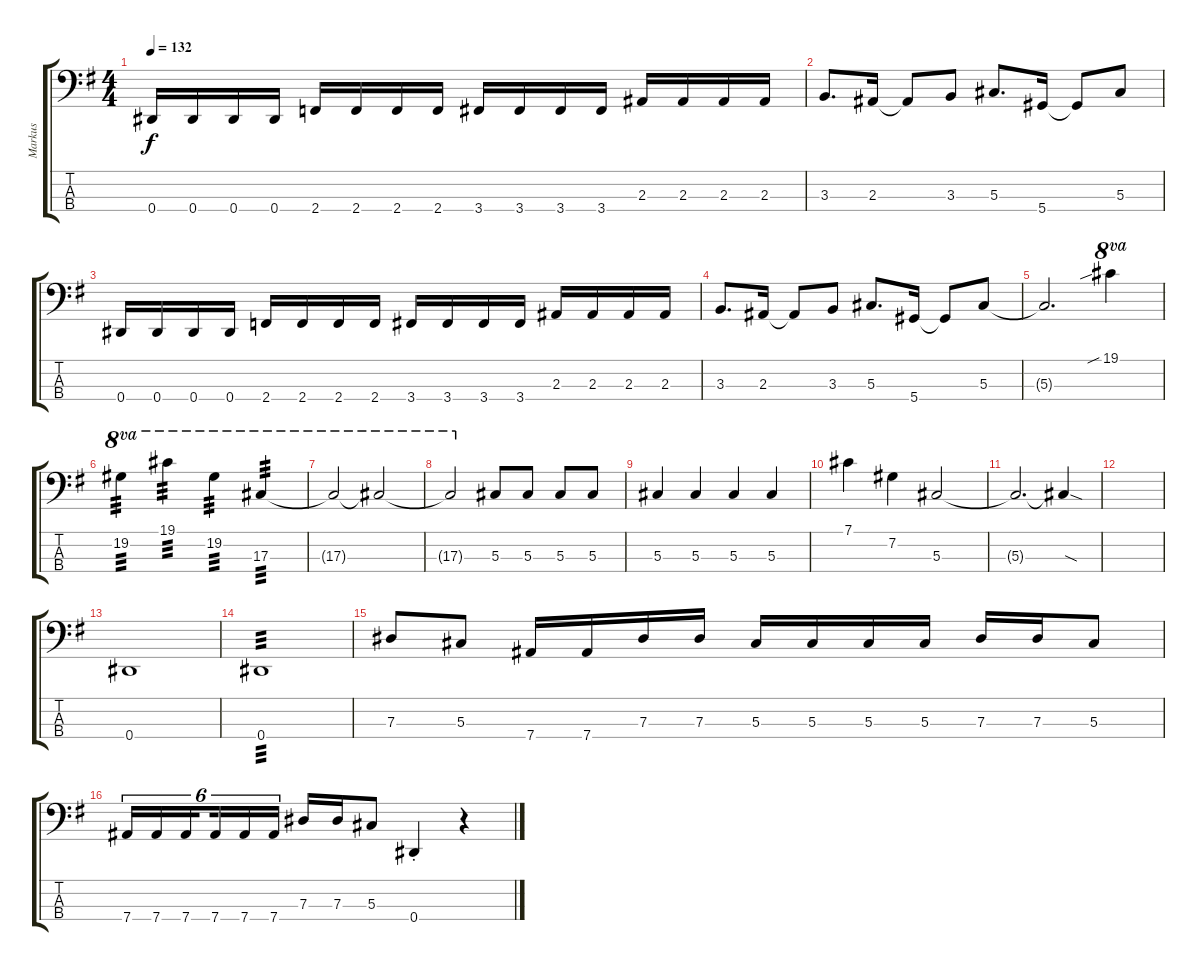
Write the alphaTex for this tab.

\track ("Markus" "Markus") {instrument electricbassfinger}
\staff {score tabs}
\tuning (Gb2 Db2 Ab1 Eb1) {hide}
\ts (4 4)
\tempo 132
\clef f4
\ks eminor
0.4.16{dy f} 0.4.16 0.4.16 0.4.16 2.4.16 2.4.16 2.4.16 2.4.16 3.4.16 3.4.16 3.4.16 3.4.16 2.3.16 2.3.16 2.3.16 2.3.16 |
3.3.8{d} 2.3.16 2.3{t}.8 3.3.8 5.3.8{d} 5.4.16 5.4{t}.8 5.3.8 |
0.4.16 0.4.16 0.4.16 0.4.16 2.4.16 2.4.16 2.4.16 2.4.16 3.4.16 3.4.16 3.4.16 3.4.16 2.3.16 2.3.16 2.3.16 2.3.16 |
3.3.8{d} 2.3.16 2.3{t}.8 3.3.8 5.3.8{d} 5.4.16 5.4{t}.8 5.3.8 |
5.3{t}.2{d} 19.1{sib}.4{ot 8va} |
19.2.4{ot 8va tp 3} 19.1.4{ot 8va tp 3} 19.2.4{ot 8va tp 3} 17.3.4{ot 8va tp 3} |
17.3{t}.2{ot 8va} 17.3{t}.2{ot 8va} |
17.3{t}.2{ot 8va} 5.3.8 5.3.8 5.3.8 5.3.8 |
5.3.4 5.3.4 5.3.4 5.3.4 |
7.1.4 7.2.4 5.3.2 |
5.3{t}.2{d} 5.3{sod t}.4 |
|
0.4.1 |
0.4.1{tp 3} |
7.3.8 5.3.8 7.4.16 7.4.16 7.3.16 7.3.16 5.3.16 5.3.16 5.3.16 5.3.16 7.3.16 7.3.16 5.3.8 |
7.4.16{tu (6 4)} 7.4.16{tu (6 4)} 7.4.16{tu (6 4) beam splitsecondary} 7.4.16{tu (6 4)} 7.4.16{tu (6 4)} 7.4.16{tu (6 4)} 7.3.16 7.3.16 5.3.8 0.4{st}.4 r.4
